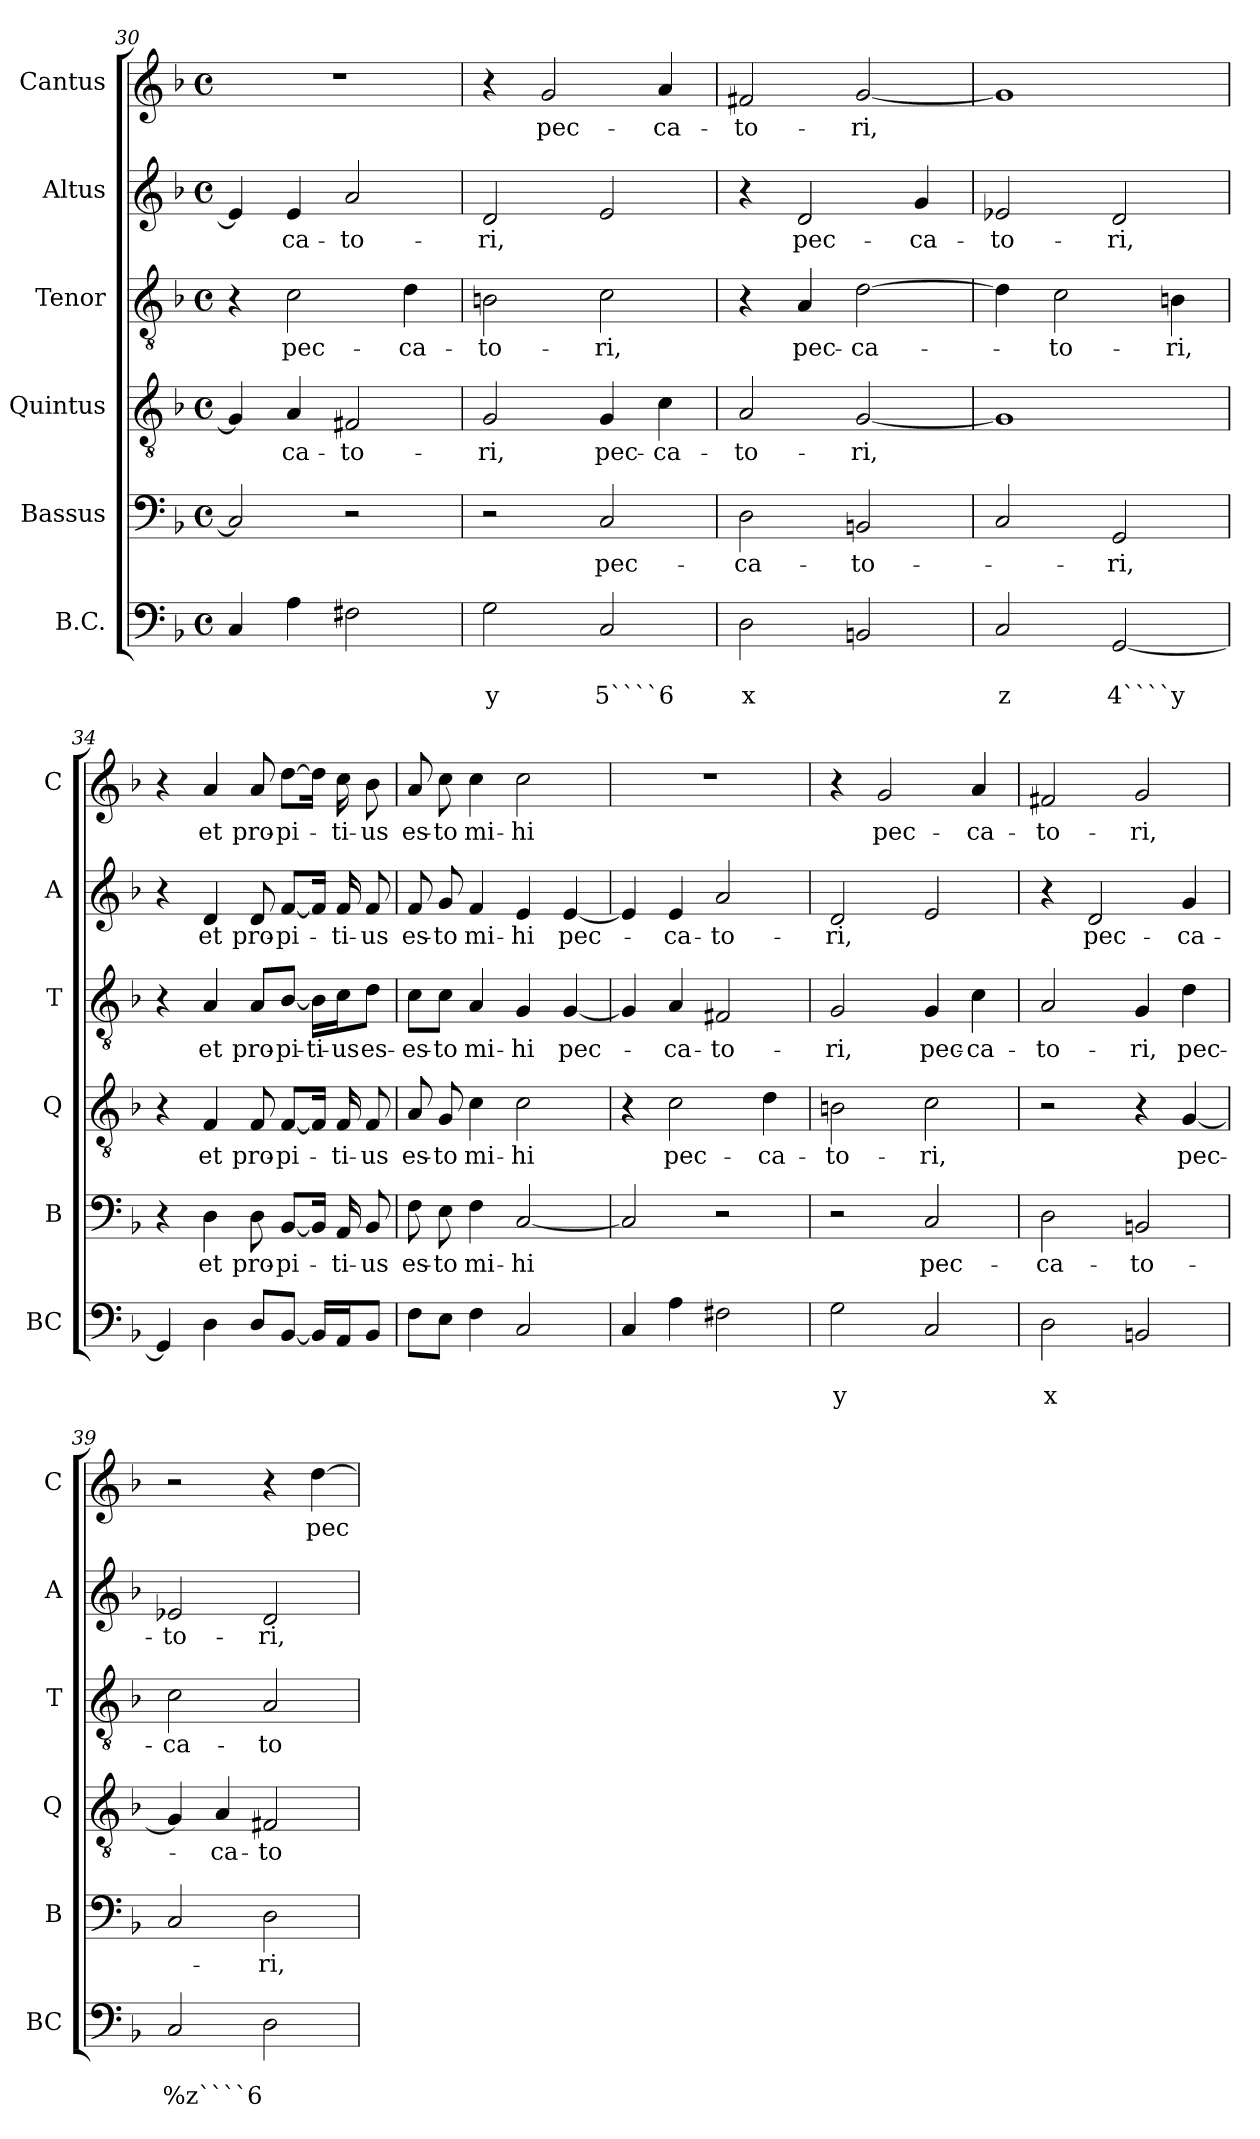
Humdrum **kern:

**kern	**text	**text	**kern	**text	**kern	**text	**kern	**text	**kern	**text	**kern	**text
*part6	*part6	*part6	*part5	*part5	*part4	*part4	*part3	*part3	*part2	*part2	*part1	*part1
*staff6	*staff6	*staff6	*staff5	*staff5	*staff4	*staff4	*staff3	*staff3	*staff2	*staff2	*staff1	*staff1
*I"B.C.	*	*	*I"Bassus	*	*I"Quintus	*	*I"Tenor	*	*I"Altus	*	*I"Cantus	*
*I'BC	*	*	*I'B	*	*I'Q	*	*I'T	*	*I'A	*	*I'C	*
*clefF4	*	*	*clefF4	*	*clefGv2	*	*clefGv2	*	*clefG2	*	*clefG2	*
*k[b-]	*	*	*k[b-]	*	*k[b-]	*	*k[b-]	*	*k[b-]	*	*k[b-]	*
*F:	*	*	*F:	*	*F:	*	*F:	*	*F:	*	*F:	*
*M4/4	*	*	*M4/4	*	*M4/4	*	*M4/4	*	*M4/4	*	*M4/4	*
*met(c)	*	*	*met(c)	*	*met(c)	*	*met(c)	*	*met(c)	*	*met(c)	*
=30	=30	=30	=30	=30	=30	=30	=30	=30	=30	=30	=30	=30
4C/	.	.	2C/]	.	4G/]	.	4r	.	4e/]	.	1r	.
!	!	!	!	!	!	!LO:LY:b	!	!LO:LY:b	!	!LO:LY:b	!	!
4A\	.	.	.	.	4A/	-ca-	2c\	pec-	4e/	-ca-	.	.
!	!	!	!	!	!	!LO:LY:b	!	!	!	!LO:LY:b	!	!
2F#X\	.	.	2r	.	2F#X/	-to-	.	.	2a/	-to-	.	.
!	!	!	!	!	!	!	!	!LO:LY:b	!	!	!	!
.	.	.	.	.	.	.	4d\	-ca-	.	.	.	.
=31	=31	=31	=31	=31	=31	=31	=31	=31	=31	=31	=31	=31
!	!	!LO:LY:b	!	!	!	!LO:LY:b	!	!LO:LY:b	!	!LO:LY:b	!	!
2G\	.	y	2r	.	2G/	-ri,	2Bn\	-to-	2d/	-ri,	4r	.
!	!	!	!	!	!	!	!	!	!	!	!	!LO:LY:b
.	.	.	.	.	.	.	.	.	.	.	2g/	pec-
!	!	!LO:LY:b	!	!LO:LY:b	!	!LO:LY:b	!	!LO:LY:b	!	!	!	!
2C/	.	5````6	2C/	pec-	4G/	pec-	2c\	-ri,	2e/	.	.	.
!	!	!	!	!	!	!LO:LY:b	!	!	!	!	!	!LO:LY:b
.	.	.	.	.	4c\	-ca-	.	.	.	.	4a/	-ca-
=32	=32	=32	=32	=32	=32	=32	=32	=32	=32	=32	=32	=32
!	!	!LO:LY:b	!	!LO:LY:b	!	!LO:LY:b	!	!	!	!	!	!LO:LY:b
2D\	.	x	2D\	-ca-	2A/	-to-	4r	.	4r	.	2f#X/	-to-
!	!	!	!	!	!	!	!	!LO:LY:b	!	!LO:LY:b	!	!
.	.	.	.	.	.	.	4A/	pec-	2d/	pec-	.	.
!	!	!	!	!LO:LY:b	!	!LO:LY:b	!	!LO:LY:b	!	!	!	!LO:LY:b
2BBn/	.	.	2BBn/	-to-	[2G/	-ri,	[2d\	-ca-	.	.	[2g/	-ri,
!	!	!	!	!	!	!	!	!	!	!LO:LY:b	!	!
.	.	.	.	.	.	.	.	.	4g/	-ca-	.	.
=33	=33	=33	=33	=33	=33	=33	=33	=33	=33	=33	=33	=33
!	!	!LO:LY:b	!	!	!	!	!	!	!	!LO:LY:b	!	!
2C/	.	z	2C/	.	1G]	.	4d\]	.	2e-X/	-to-	1g]	.
!	!	!	!	!	!	!	!	!LO:LY:b	!	!	!	!
.	.	.	.	.	.	.	2c\	-to-	.	.	.	.
!	!	!LO:LY:b	!	!LO:LY:b	!	!	!	!	!	!LO:LY:b	!	!
[2GG/	.	4````y	2GG/	-ri,	.	.	.	.	2d/	-ri,	.	.
!	!	!	!	!	!	!	!	!LO:LY:b	!	!	!	!
.	.	.	.	.	.	.	4Bn\	-ri,	.	.	.	.
=34	=34	=34	=34	=34	=34	=34	=34	=34	=34	=34	=34	=34
4GG/]	.	.	4r	.	4r	.	4r	.	4r	.	4r	.
!	!	!	!	!LO:LY:b	!	!LO:LY:b	!	!LO:LY:b	!	!LO:LY:b	!	!LO:LY:b
4D\	.	.	4D\	et	4F/	et	4A/	et	4d/	et	4a/	et
!	!	!	!	!LO:LY:b	!	!LO:LY:b	!	!LO:LY:b	!	!LO:LY:b	!	!LO:LY:b
8D/L	.	.	8D\	pro-	8F/	pro-	8A/L	pro-	8d/	pro-	8a/	pro-
!	!	!	!	!LO:LY:b	!	!LO:LY:b	!	!LO:LY:b	!	!LO:LY:b	!	!LO:LY:b
[8BB-/J	.	.	[8BB-/L	-pi-	[8F/L	-pi-	[8B-/J	-pi-	[8f/L	-pi-	[8dd\L	-pi-
!	!	!	!	!	!	!	!	!LO:LY:b	!	!	!	!
16BB-/LL]	.	.	16BB-/Jk]	.	16F/Jk]	.	16B-\LL]	-ti-	16f/Jk]	.	16dd\Jk]	.
!	!	!	!	!LO:LY:b	!	!LO:LY:b	!	!LO:LY:b	!	!LO:LY:b	!	!LO:LY:b
16AA/J	.	.	16AA/	-ti-	16F/	-ti-	16c\J	-us	16f/	-ti-	16cc\	-ti-
!	!	!	!	!LO:LY:b	!	!LO:LY:b	!	!LO:LY:b	!	!LO:LY:b	!	!LO:LY:b
8BB-/J	.	.	8BB-/	-us	8F/	-us	8d\J	es-	8f/	-us	8b-\	-us
!!LO:PB:g=z
=35	=35	=35	=35	=35	=35	=35	=35	=35	=35	=35	=35	=35
!	!	!	!	!LO:LY:b	!	!LO:LY:b	!	!LO:LY:b	!	!LO:LY:b	!	!LO:LY:b
8F\L	.	.	8F\	es-	8A/	es-	8c\L	-es-	8f/	es-	8a/	es-
!	!	!	!	!LO:LY:b	!	!LO:LY:b	!	!LO:LY:b	!	!LO:LY:b	!	!LO:LY:b
8E\J	.	.	8E\	-to	8G/	-to	8c\J	-to	8g/	-to	8cc\	-to
!	!	!	!	!LO:LY:b	!	!LO:LY:b	!	!LO:LY:b	!	!LO:LY:b	!	!LO:LY:b
4F\	.	.	4F\	mi-	4c\	mi-	4A/	mi-	4f/	mi-	4cc\	mi-
!	!	!	!	!LO:LY:b	!	!LO:LY:b	!	!LO:LY:b	!	!LO:LY:b	!	!LO:LY:b
2C/	.	.	[2C/	-hi	2c\	-hi	4G/	-hi	4e/	-hi	2cc\	-hi
!	!	!	!	!	!	!	!	!LO:LY:b	!	!LO:LY:b	!	!
.	.	.	.	.	.	.	[4G/	pec-	[4e/	pec-	.	.
=36	=36	=36	=36	=36	=36	=36	=36	=36	=36	=36	=36	=36
4C/	.	.	2C/]	.	4r	.	4G/]	.	4e/]	.	1r	.
!	!	!	!	!	!	!LO:LY:b	!	!LO:LY:b	!	!LO:LY:b	!	!
4A\	.	.	.	.	2c\	pec-	4A/	-ca-	4e/	-ca-	.	.
!	!	!	!	!	!	!	!	!LO:LY:b	!	!LO:LY:b	!	!
2F#X\	.	.	2r	.	.	.	2F#X/	-to-	2a/	-to-	.	.
!	!	!	!	!	!	!LO:LY:b	!	!	!	!	!	!
.	.	.	.	.	4d\	-ca-	.	.	.	.	.	.
=37	=37	=37	=37	=37	=37	=37	=37	=37	=37	=37	=37	=37
!	!	!LO:LY:b	!	!	!	!LO:LY:b	!	!LO:LY:b	!	!LO:LY:b	!	!
2G\	.	y	2r	.	2Bn\	-to-	2G/	-ri,	2d/	-ri,	4r	.
!	!	!	!	!	!	!	!	!	!	!	!	!LO:LY:b
.	.	.	.	.	.	.	.	.	.	.	2g/	pec-
!	!	!	!	!LO:LY:b	!	!LO:LY:b	!	!LO:LY:b	!	!	!	!
2C/	.	.	2C/	pec-	2c\	-ri,	4G/	pec-	2e/	.	.	.
!	!	!	!	!	!	!	!	!LO:LY:b	!	!	!	!LO:LY:b
.	.	.	.	.	.	.	4c\	-ca-	.	.	4a/	-ca-
=38	=38	=38	=38	=38	=38	=38	=38	=38	=38	=38	=38	=38
!	!	!LO:LY:b	!	!LO:LY:b	!	!	!	!LO:LY:b	!	!	!	!LO:LY:b
2D\	.	x	2D\	-ca-	2r	.	2A/	-to-	4r	.	2f#X/	-to-
!	!	!	!	!	!	!	!	!	!	!LO:LY:b	!	!
.	.	.	.	.	.	.	.	.	2d/	pec-	.	.
!	!	!	!	!LO:LY:b	!	!	!	!LO:LY:b	!	!	!	!LO:LY:b
2BBn/	.	.	2BBn/	-to-	4r	.	4G/	-ri,	.	.	2g/	-ri,
!	!	!	!	!	!	!LO:LY:b	!	!LO:LY:b	!	!LO:LY:b	!	!
.	.	.	.	.	[4G/	pec-	4d\	pec-	4g/	-ca-	.	.
=39	=39	=39	=39	=39	=39	=39	=39	=39	=39	=39	=39	=39
!	!	!LO:LY:b	!	!	!	!	!	!LO:LY:b	!	!LO:LY:b	!	!
2C/	.	%z````6	2C/	.	4G/]	.	2c\	-ca-	2e-X/	-to-	2r	.
!	!	!	!	!	!	!LO:LY:b	!	!	!	!	!	!
.	.	.	.	.	4A/	-ca-	.	.	.	.	.	.
!	!	!	!	!LO:LY:b	!	!LO:LY:b	!	!LO:LY:b	!	!LO:LY:b	!	!
2D\	.	.	2D\	-ri,	2F#X/	-to-	2A/	-to-	2d/	-ri,	4r	.
!	!	!	!	!	!	!	!	!	!	!	!	!LO:LY:b
.	.	.	.	.	.	.	.	.	.	.	[4dd\	pec-
=	=	=	=	=	=	=	=	=	=	=	=	=
*-	*-	*-	*-	*-	*-	*-	*-	*-	*-	*-	*-	*-
